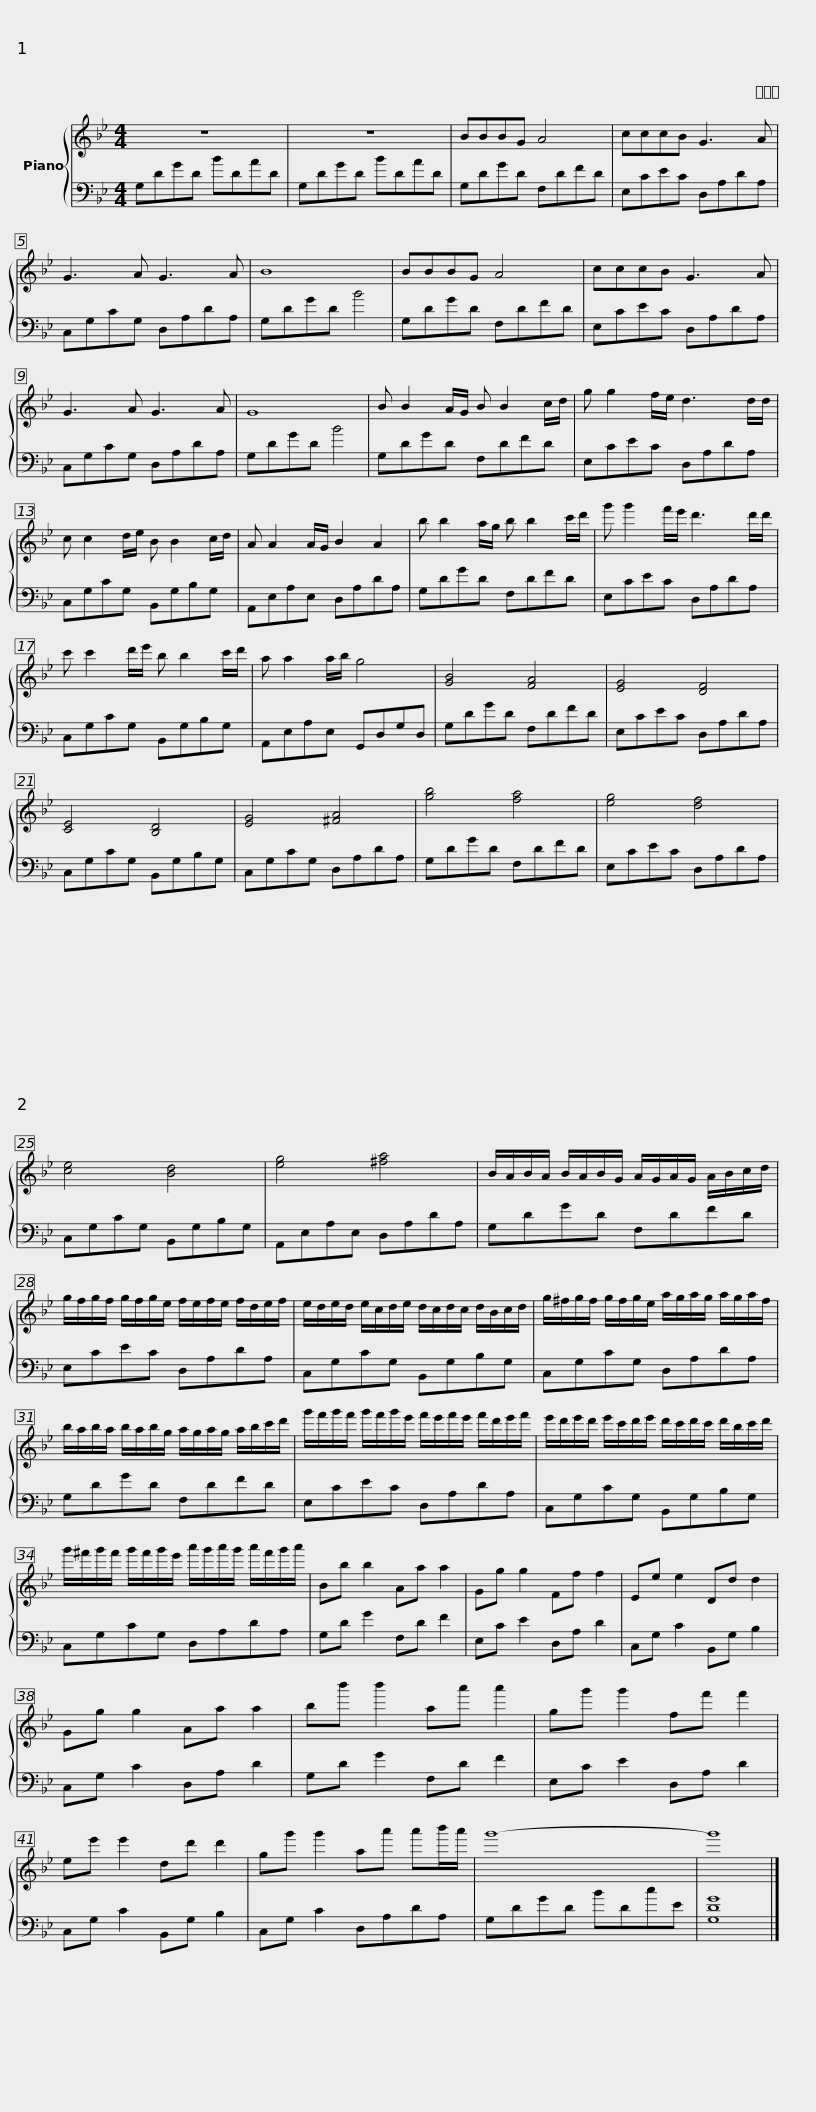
X:1
%%score { 1 | 2 }
L:1/8
M:4/4
I:linebreak $
K:Bb
V:1 treble
V:2 bass
V:1
 z8 | z8 | BBBG A4 | cccB G3 A |$ G3 A G3 A | %5
 B8 | BBBG A4 | cccB G3 A |$ G3 A G3 A | G8 | %10
 B B2 A/G/ B B2 c/d/ | g g2 f/e/ d3 d/d/ |$ c c2 d/e/ B B2 c/d/ | A A2 A/G/ B2 A2 | b b2 a/g/ b b2 c'/d'/ | %15
 g' g'2 f'/e'/ d'3 d'/d'/ |$ c' c'2 d'/e'/ b b2 c'/d'/ | a a2 a/b/ g4 | [GB]4 [FA]4 | [EG]4 [DF]4 |$ %20
 [CE]4 [B,D]4 | [EG]4 [^FA]4 | [gb]4 [fa]4 | [eg]4 [df]4 |$ [ce]4 [Bd]4 | %25
 [eg]4 [^fa]4 | B/A/B/A/ B/A/B/G/ A/G/A/G/ A/B/c/d/ |$ g/f/g/f/ g/f/g/e/ f/e/f/e/ f/d/e/f/ |$ e/d/e/d/ e/c/d/e/ d/c/d/c/ d/B/c/d/ | g/^f/g/f/ g/f/g/e/ a/g/a/g/ a/g/a/f/ |$ %30
 b/a/b/a/ b/a/b/g/ a/g/a/g/ a/b/c'/d'/ | g'/f'/g'/f'/ g'/f'/g'/e'/ f'/e'/f'/e'/ f'/d'/e'/f'/ |$ e'/d'/e'/d'/ e'/c'/d'/e'/ d'/c'/d'/c'/ d'/b/c'/d'/ | g'/^f'/g'/f'/ g'/f'/g'/e'/ a'/g'/a'/g'/ a'/f'/g'/a'/ |$ Bb b2 Aa a2 | %35
 Gg g2 Ff f2 |$ Ee e2 Dd d2 | Gg g2 Aa a2 | bb' b'2 aa' a'2 | gg' g'2 ff' f'2 |$ %40
 ee' e'2 dd' d'2 | gg' g'2 aa' a'b'/a'/ | g'8- | g'8 |] %44
V:2
 G,DGD BDAD | G,DGD BDAD | G,DGD F,DFD | E,CEC D,A,DA, |$ C,G,CG, D,A,DA, | %5
 G,DGD B4 | G,DGD F,DFD | E,CEC D,A,DA, |$ C,G,CG, D,A,DA, | G,DGD B4 | %10
 G,DGD F,DFD | E,CEC D,A,DA, |$ C,G,CG, B,,G,B,G, | A,,E,A,E, D,A,DA, | G,DGD F,DFD | %15
 E,CEC D,A,DA, |$ C,G,CG, B,,G,B,G, | A,,E,A,E, G,,D,G,D, | G,DGD F,DFD | E,CEC D,A,DA, |$ %20
 C,G,CG, B,,G,B,G, | C,G,CG, D,A,DA, | G,DGD F,DFD | E,CEC D,A,DA, |$ C,G,CG, B,,G,B,G, | %25
 A,,E,A,E, D,A,DA, | G,DGD F,DFD |$ E,CEC D,A,DA, |$ C,G,CG, B,,G,B,G, | C,G,CG, D,A,DA, |$ %30
 G,DGD F,DFD | E,CEC D,A,DA, |$ C,G,CG, B,,G,B,G, | C,G,CG, D,A,DA, |$ G,D G2 F,D F2 | %35
 E,C E2 D,A, D2 |$ C,G, C2 B,,G, B,2 | C,G, C2 D,A, D2 | G,D G2 F,D F2 | E,C E2 D,A, D2 |$ %40
 C,G, C2 B,,G, B,2 | C,G, C2 D,A,DA, | G,DGD BDcE | [G,DG]8 |] %44
